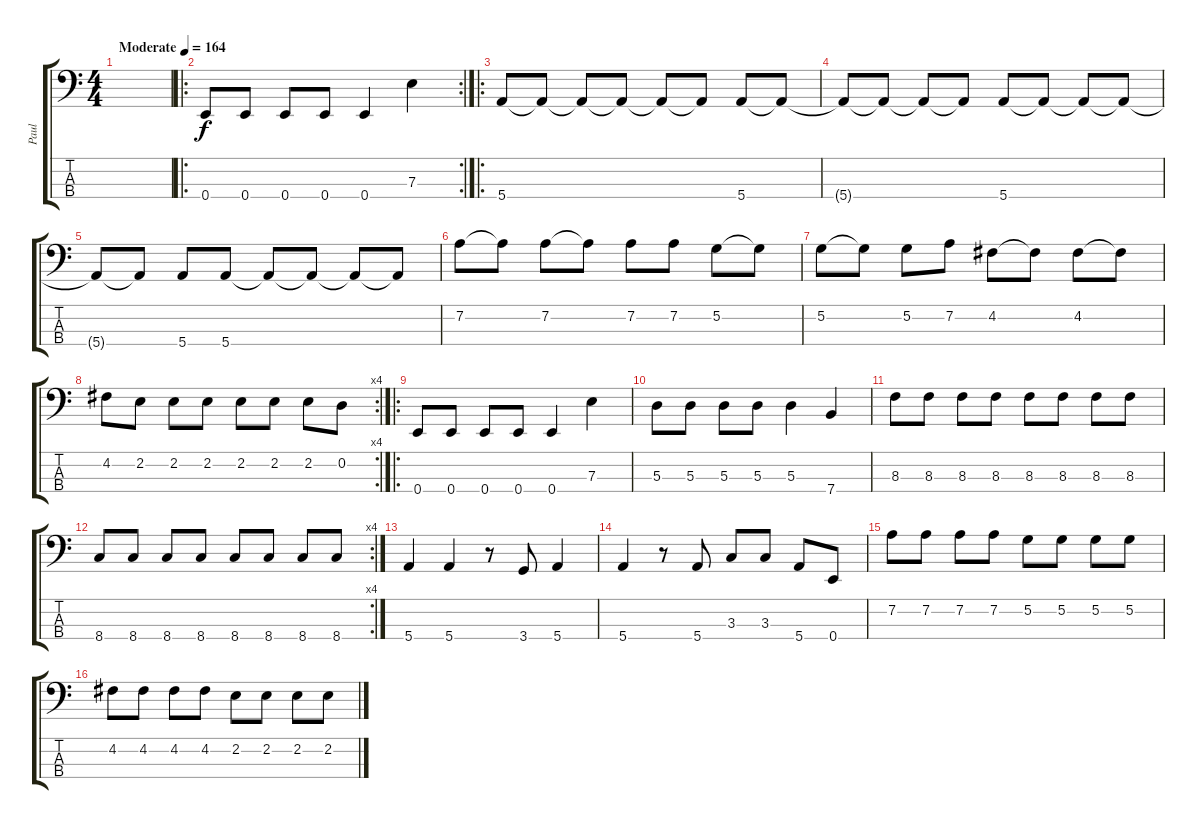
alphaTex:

\track ("Paul" "Paul") {instrument electricbasspick}
\staff {score tabs}
\tuning (G2 D2 A1 E1) {hide}
\ts (4 4)
\tempo (164 "Moderate")
\clef f4
\ks c
|
\ro
\rc 2
0.4.8 0.4.8 0.4.8 0.4.8 0.4.4 7.3.4 |
\ro
5.4.8 5.4{t}.8 5.4{t}.8 5.4{t}.8 5.4{t}.8 5.4{t}.8 5.4.8 5.4{t}.8 |
5.4{t}.8 5.4{t}.8 5.4{t}.8 5.4{t}.8 5.4.8 5.4{t}.8 5.4{t}.8 5.4{t}.8 |
5.4{t}.8 5.4{t}.8 5.4.8 5.4.8 5.4{t}.8 5.4{t}.8 5.4{t}.8 5.4{t}.8 |
7.2.8 7.2{t}.8 7.2.8 7.2{t}.8 7.2.8 7.2.8 5.2.8 5.2{t}.8 |
5.2.8 5.2{t}.8 5.2.8 7.2.8 4.2.8 4.2{t}.8 4.2.8 4.2{t}.8 |
\rc 4
4.2.8 2.2.8 2.2.8 2.2.8 2.2.8 2.2.8 2.2.8 0.2.8 |
\ro
0.4.8 0.4.8 0.4.8 0.4.8 0.4.4 7.3.4 |
5.3.8 5.3.8 5.3.8 5.3.8 5.3.4 7.4.4 |
8.3.8 8.3.8 8.3.8 8.3.8 8.3.8 8.3.8 8.3.8 8.3.8 |
\rc 4
8.4.8 8.4.8 8.4.8 8.4.8 8.4.8 8.4.8 8.4.8 8.4.8 |
5.4.4 5.4.4 r.8 3.4.8 5.4.4 |
5.4.4 r.8 5.4.8 3.3.8 3.3.8 5.4.8 0.4.8 |
7.2.8 7.2.8 7.2.8 7.2.8 5.2.8 5.2.8 5.2.8 5.2.8 |
4.2.8 4.2.8 4.2.8 4.2.8 2.2.8 2.2.8 2.2.8 2.2.8
